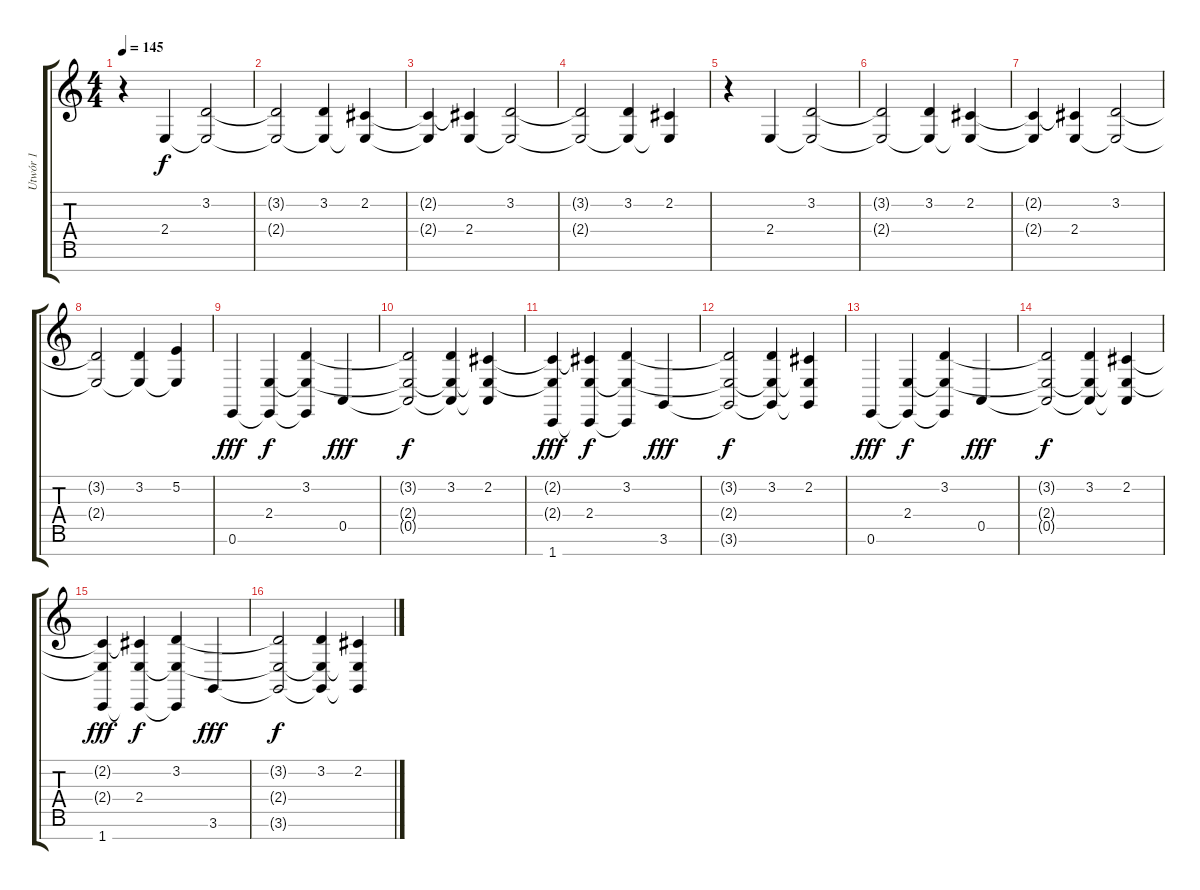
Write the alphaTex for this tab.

\track ("Utwór 1" "Utwór 1") {instrument acousticgrandpiano}
\staff {score tabs}
\tuning (E4 B3 G3 D3 A2 E2 B1) {hide}
\ts (4 4)
\tempo 145
\clef g2
\ks c
r.4{dy f} 2.4.4 (3.2 2.4{t}).2 |
(3.2{t} 2.4{t}).2 (3.2 2.4{t}).4 (2.2 2.4{t}).4 |
(2.2{t} 2.4{t}).4 (2.2{t} 2.4).4 (3.2 2.4{t}).2 |
(3.2{t} 2.4{t}).2 (3.2 2.4{t}).4 (2.2 2.4{t}).4 |
r.4 2.4.4 (3.2 2.4{t}).2 |
(3.2{t} 2.4{t}).2 (3.2 2.4{t}).4 (2.2 2.4{t}).4 |
(2.2{t} 2.4{t}).4 (2.2{t} 2.4).4 (3.2 2.4{t}).2 |
(3.2{t} 2.4{t}).2 (3.2 2.4{t}).4 (5.2 2.4{t}).4 |
0.6.4{dy fff} (2.4 0.6{t}).4{dy f} (3.2 2.4{t} 0.6{t}).4 0.5.4{dy fff} |
(3.2{t} 2.4{t} 0.5{t}).2{dy f} (3.2 2.4{t} 0.5{t}).4 (2.2 2.4{t} 0.5{t}).4 |
(2.2{t} 2.4{t} 1.7).4{dy fff} (2.2{t} 2.4 1.7{t}).4{dy f} (3.2 2.4{t} 1.7{t}).4 3.6.4{dy fff} |
(3.2{t} 2.4{t} 3.6{t}).2{dy f} (3.2 2.4{t} 3.6{t}).4 (2.2 2.4{t} 3.6{t}).4 |
0.6.4{dy fff} (2.4 0.6{t}).4{dy f} (3.2 2.4{t} 0.6{t}).4 0.5.4{dy fff} |
(3.2{t} 2.4{t} 0.5{t}).2{dy f} (3.2 2.4{t} 0.5{t}).4 (2.2 2.4{t} 0.5{t}).4 |
(2.2{t} 2.4{t} 1.7).4{dy fff} (2.2{t} 2.4 1.7{t}).4{dy f} (3.2 2.4{t} 1.7{t}).4 3.6.4{dy fff} |
(3.2{t} 2.4{t} 3.6{t}).2{dy f} (3.2 2.4{t} 3.6{t}).4 (2.2 2.4{t} 3.6{t}).4
